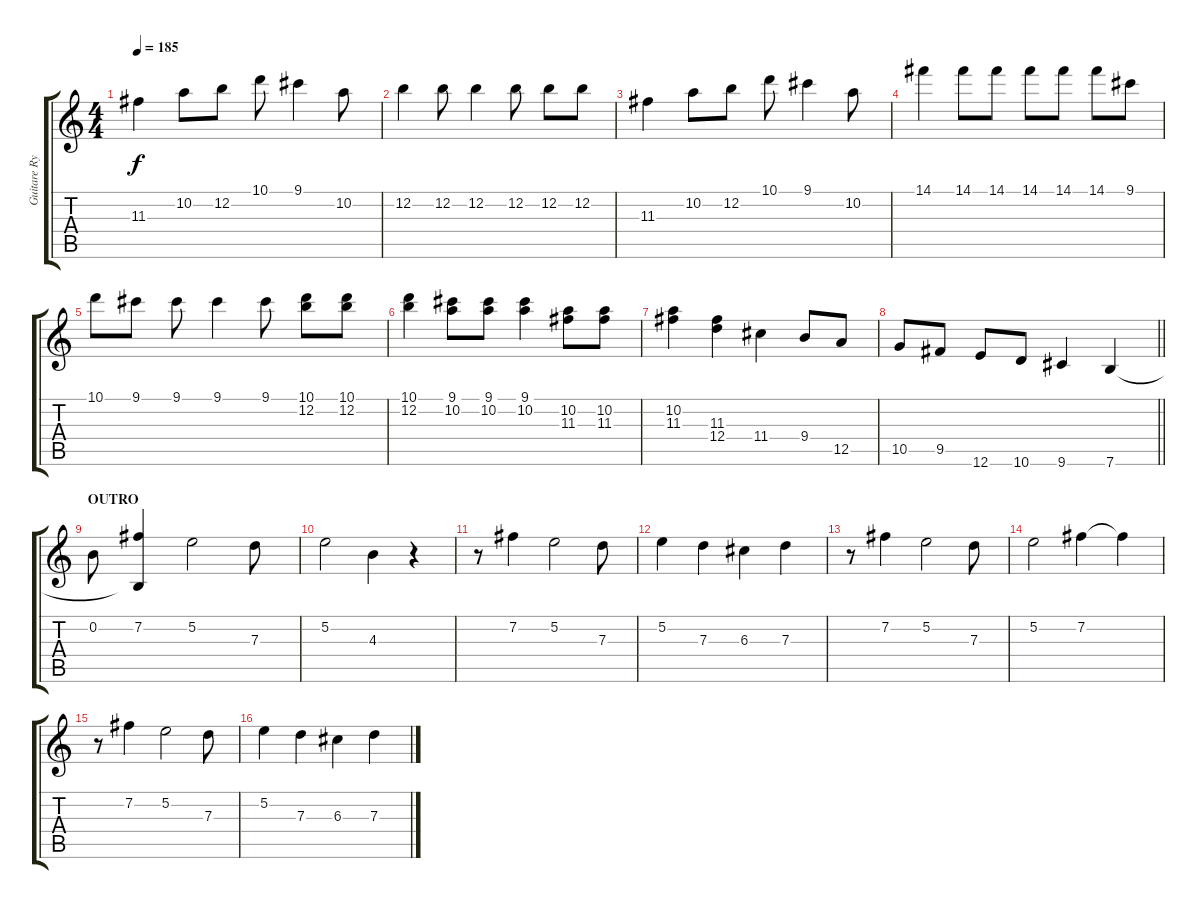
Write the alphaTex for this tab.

\track ("Guitare Rythm 2" "Guitare Ry") {instrument acousticguitarsteel}
\staff {score tabs}
\tuning (E4 B3 G3 D3 A2 E2) {hide}
\ts (4 4)
\tempo 185
\clef g2
\ks c
11.3.4{dy f} 10.2.8 12.2.8 10.1.8 9.1.4 10.2.8 |
12.2.4 12.2.8 12.2.4 12.2.8 12.2.8 12.2.8 |
11.3.4 10.2.8 12.2.8 10.1.8 9.1.4 10.2.8 |
14.1.4 14.1.8 14.1.8 14.1.8 14.1.8 14.1.8 9.1.8 |
10.1.8 9.1.8 9.1.8 9.1.4 9.1.8 (10.1 12.2).8 (10.1 12.2).8 |
(10.1 12.2).4 (9.1 10.2).8 (9.1 10.2).8 (9.1 10.2).4 (10.2 11.3).8 (10.2 11.3).8 |
(10.2 11.3).4 (11.3 12.4).4 11.4.4 9.4.8 12.5.8 |
\barLineRight lightlight
10.5.8 9.5.8 12.6.8 10.6.8 9.6.4 7.6.4 |
\section ("" "OUTRO")
0.2.8 (7.2 7.6{t}).4 5.2.2 7.3.8 |
5.2.2 4.3.4 r.4 |
r.8 7.2.4 5.2.2 7.3.8 |
5.2.4 7.3.4 6.3.4 7.3.4 |
r.8 7.2.4 5.2.2 7.3.8 |
5.2.2 7.2.4 7.2{t}.4 |
r.8 7.2.4 5.2.2 7.3.8 |
5.2.4 7.3.4 6.3.4 7.3.4
